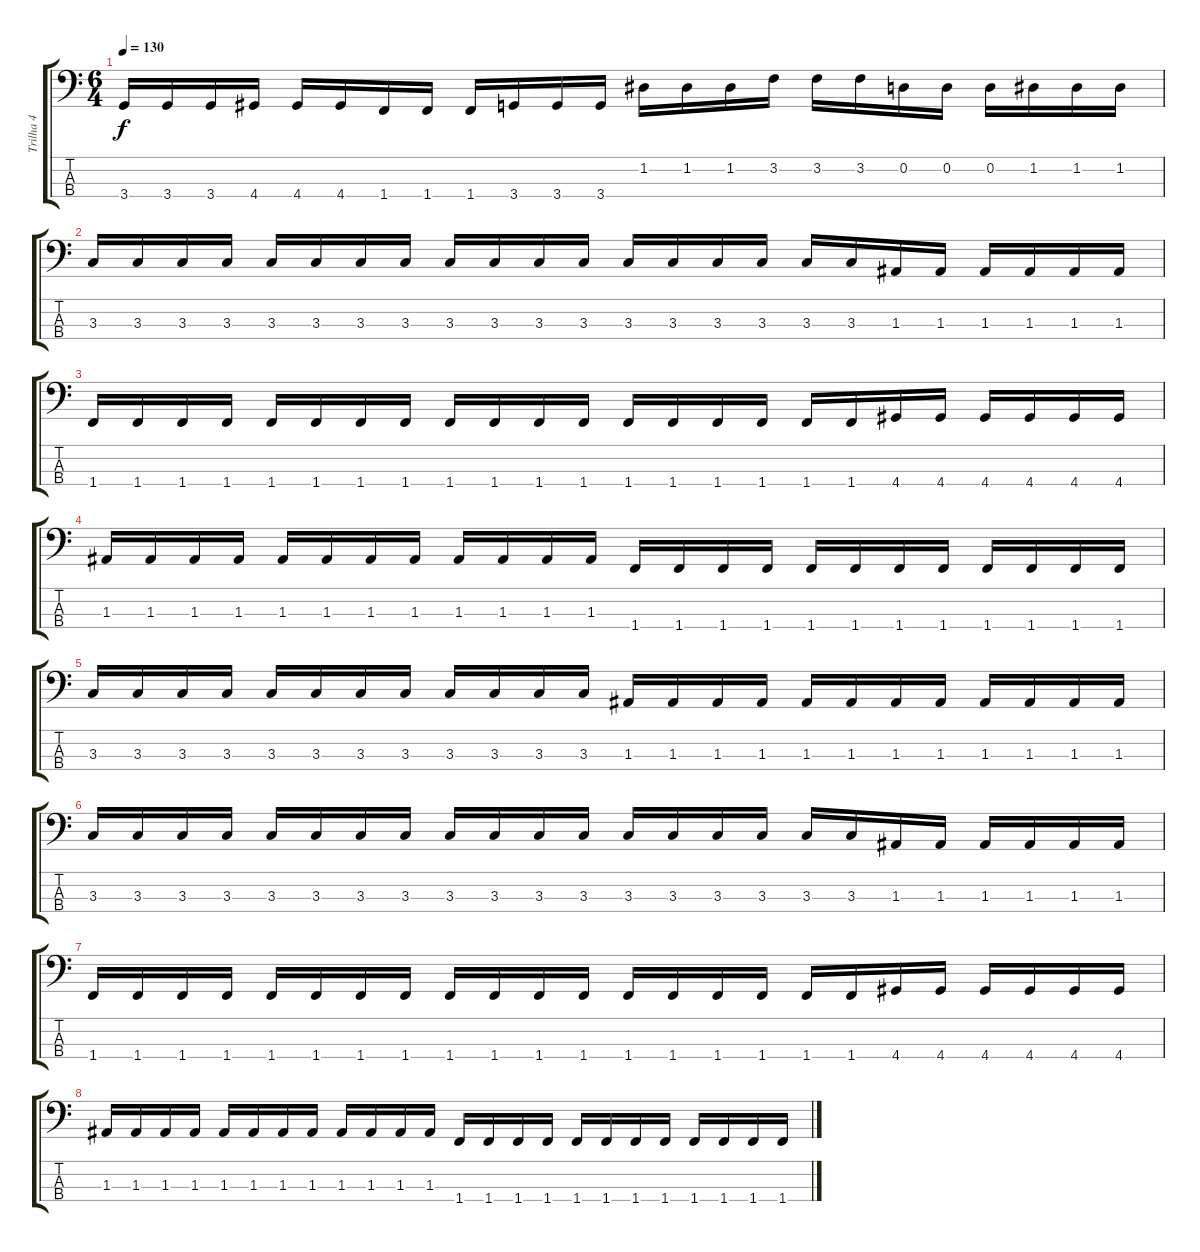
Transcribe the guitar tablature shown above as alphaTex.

\track ("Trilha 4" "Trilha 4") {instrument electricbassfinger}
\staff {score tabs}
\tuning (G2 D2 A1 E1) {hide}
\ts (6 4)
\tempo 130
\clef f4
\ks c
3.4.16{dy f} 3.4.16 3.4.16 4.4.16 4.4.16 4.4.16 1.4.16 1.4.16 1.4.16 3.4.16 3.4.16 3.4.16 1.2.16 1.2.16 1.2.16 3.2.16 3.2.16 3.2.16 0.2.16 0.2.16 0.2.16 1.2.16 1.2.16 1.2.16 |
3.3.16 3.3.16 3.3.16 3.3.16 3.3.16 3.3.16 3.3.16 3.3.16 3.3.16 3.3.16 3.3.16 3.3.16 3.3.16 3.3.16 3.3.16 3.3.16 3.3.16 3.3.16 1.3.16 1.3.16 1.3.16 1.3.16 1.3.16 1.3.16 |
1.4.16 1.4.16 1.4.16 1.4.16 1.4.16 1.4.16 1.4.16 1.4.16 1.4.16 1.4.16 1.4.16 1.4.16 1.4.16 1.4.16 1.4.16 1.4.16 1.4.16 1.4.16 4.4.16 4.4.16 4.4.16 4.4.16 4.4.16 4.4.16 |
1.3.16 1.3.16 1.3.16 1.3.16 1.3.16 1.3.16 1.3.16 1.3.16 1.3.16 1.3.16 1.3.16 1.3.16 1.4.16 1.4.16 1.4.16 1.4.16 1.4.16 1.4.16 1.4.16 1.4.16 1.4.16 1.4.16 1.4.16 1.4.16 |
3.3.16 3.3.16 3.3.16 3.3.16 3.3.16 3.3.16 3.3.16 3.3.16 3.3.16 3.3.16 3.3.16 3.3.16 1.3.16 1.3.16 1.3.16 1.3.16 1.3.16 1.3.16 1.3.16 1.3.16 1.3.16 1.3.16 1.3.16 1.3.16 |
3.3.16 3.3.16 3.3.16 3.3.16 3.3.16 3.3.16 3.3.16 3.3.16 3.3.16 3.3.16 3.3.16 3.3.16 3.3.16 3.3.16 3.3.16 3.3.16 3.3.16 3.3.16 1.3.16 1.3.16 1.3.16 1.3.16 1.3.16 1.3.16 |
1.4.16 1.4.16 1.4.16 1.4.16 1.4.16 1.4.16 1.4.16 1.4.16 1.4.16 1.4.16 1.4.16 1.4.16 1.4.16 1.4.16 1.4.16 1.4.16 1.4.16 1.4.16 4.4.16 4.4.16 4.4.16 4.4.16 4.4.16 4.4.16 |
1.3.16 1.3.16 1.3.16 1.3.16 1.3.16 1.3.16 1.3.16 1.3.16 1.3.16 1.3.16 1.3.16 1.3.16 1.4.16 1.4.16 1.4.16 1.4.16 1.4.16 1.4.16 1.4.16 1.4.16 1.4.16 1.4.16 1.4.16 1.4.16
